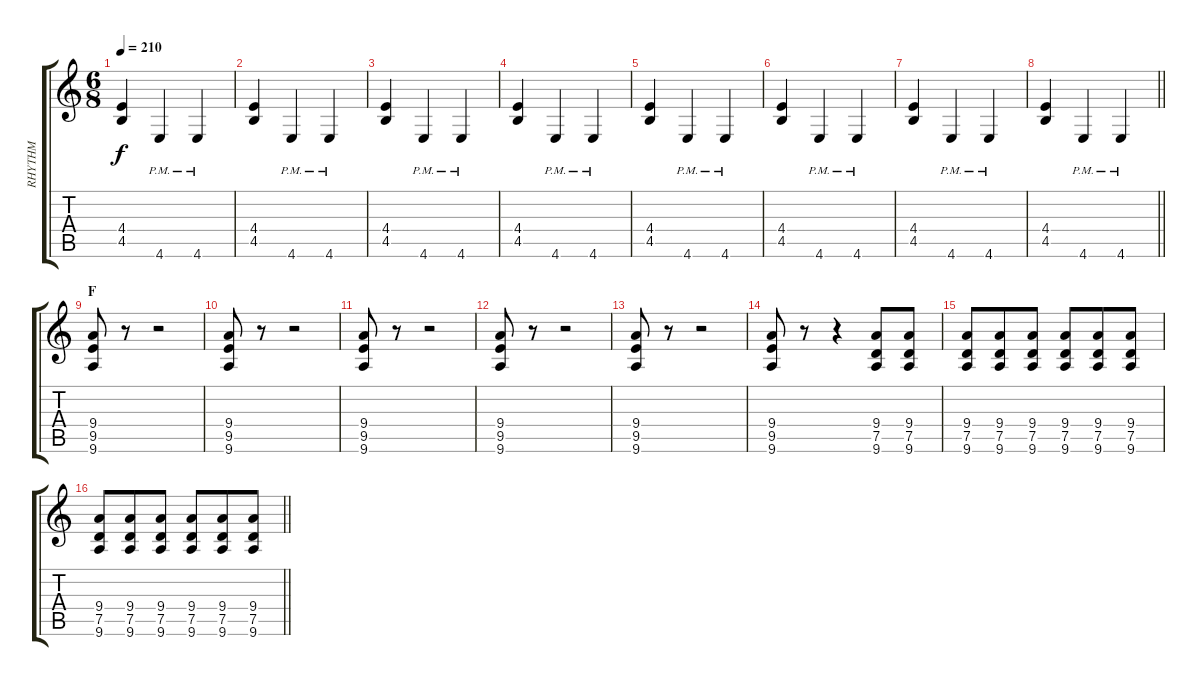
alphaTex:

\track ("RHYTHM" "RHYTHM") {instrument acousticguitarsteel}
\staff {score tabs}
\tuning (D4 A3 F3 C3 G2 C2) {hide}
\ts (6 8)
\tempo 210
\clef g2
\ks c
(4.4 4.5).4{dy f} 4.6{pm}.4 4.6{pm}.4 |
(4.4 4.5).4 4.6{pm}.4 4.6{pm}.4 |
(4.4 4.5).4 4.6{pm}.4 4.6{pm}.4 |
(4.4 4.5).4 4.6{pm}.4 4.6{pm}.4 |
(4.4 4.5).4 4.6{pm}.4 4.6{pm}.4 |
(4.4 4.5).4 4.6{pm}.4 4.6{pm}.4 |
(4.4 4.5).4 4.6{pm}.4 4.6{pm}.4 |
\barLineRight lightlight
(4.4 4.5).4 4.6{pm}.4 4.6{pm}.4 |
\section ("" "F")
(9.4 9.5 9.6).8 r.8 r.2 |
(9.4 9.5 9.6).8 r.8 r.2 |
(9.4 9.5 9.6).8 r.8 r.2 |
(9.4 9.5 9.6).8 r.8 r.2 |
(9.4 9.5 9.6).8 r.8 r.2 |
(9.4 9.5 9.6).8 r.8 r.4 (9.4 7.5 9.6).8 (9.4 7.5 9.6).8 |
(9.4 7.5 9.6).8 (9.4 7.5 9.6).8 (9.4 7.5 9.6).8 (9.4 7.5 9.6).8 (9.4 7.5 9.6).8 (9.4 7.5 9.6).8 |
\barLineRight lightlight
(9.4 7.5 9.6).8 (9.4 7.5 9.6).8 (9.4 7.5 9.6).8 (9.4 7.5 9.6).8 (9.4 7.5 9.6).8 (9.4 7.5 9.6).8
